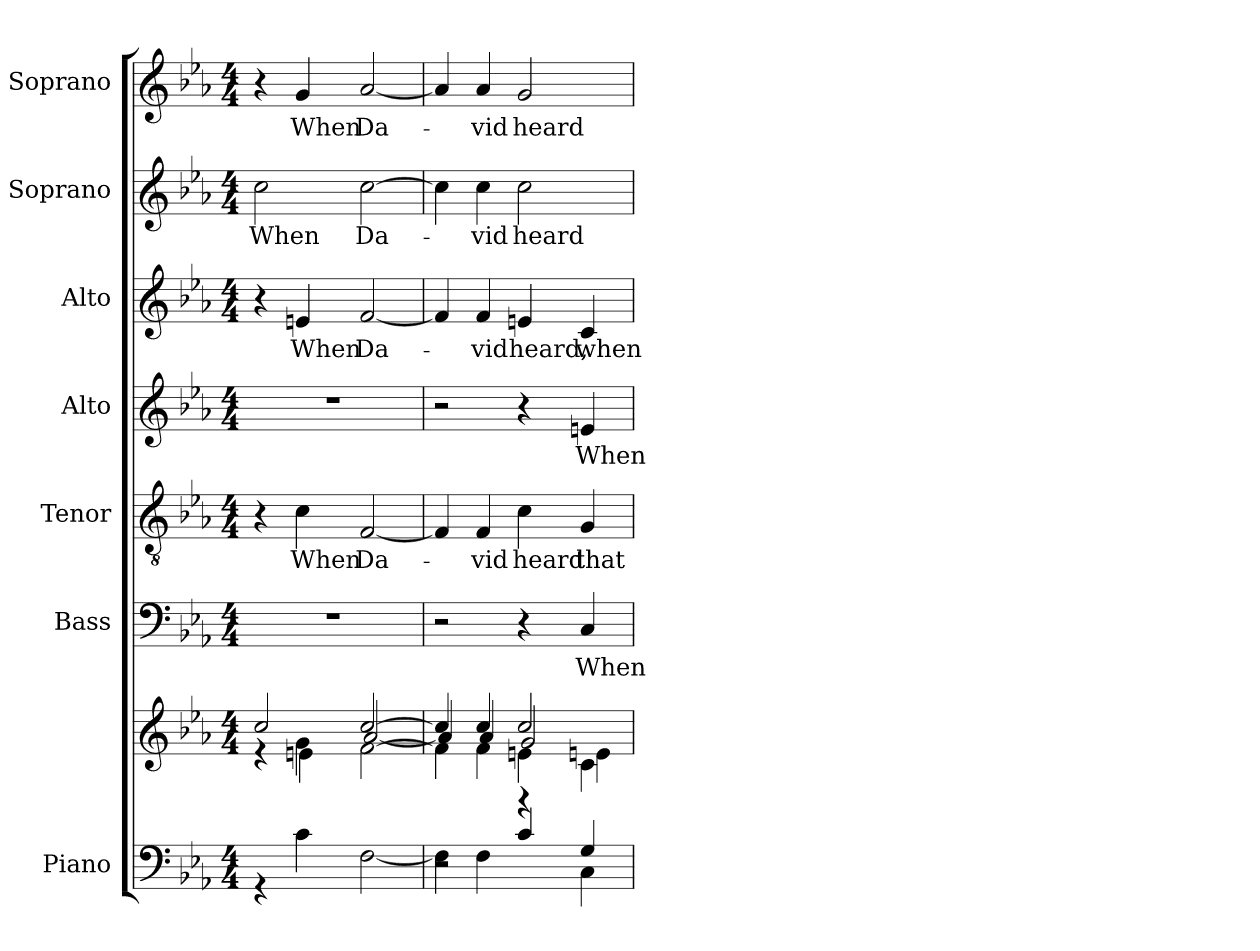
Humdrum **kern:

**kern	**kern	**kern	**text	**kern	**text	**kern	**text	**kern	**text	**kern	**text	**kern	**text
*part7	*part7	*part6	*part6	*part5	*part5	*part4	*part4	*part3	*part3	*part2	*part2	*part1	*part1
*staff8	*staff7	*staff6	*staff6	*staff5	*staff5	*staff4	*staff4	*staff3	*staff3	*staff2	*staff2	*staff1	*staff1
*I"Piano	*	*I"Bass	*	*I"Tenor	*	*I"Alto	*	*I"Alto	*	*I"Soprano	*	*I"Soprano	*
*	*	*I'B.	*	*I'T.	*	*	*	*I'A.	*	*	*	*I'S.	*
!!LO:PB:g=z
*clefF4	*clefG2	*clefF4	*	*clefGv2	*	*clefG2	*	*clefG2	*	*clefG2	*	*clefG2	*
*	*	*	*	*ITrd7c12	*	*	*	*	*	*	*	*	*
*k[b-e-a-]	*k[b-e-a-]	*k[b-e-a-]	*	*k[b-e-a-]	*	*k[b-e-a-]	*	*k[b-e-a-]	*	*k[b-e-a-]	*	*k[b-e-a-]	*
*E-:	*E-:	*E-:	*	*E-:	*	*E-:	*	*E-:	*	*E-:	*	*E-:	*
*M4/4	*M4/4	*M4/4	*	*M4/4	*	*M4/4	*	*M4/4	*	*M4/4	*	*M4/4	*
=1	=1	=1	=1	=1	=1	=1	=1	=1	=1	=1	=1	=1	=1
*^	*^	*	*	*	*	*	*	*	*	*	*	*	*
*	*	*	*^	*	*	*	*	*	*	*	*	*	*	*	*
!	!	!	!	!	!	!	!	!	!	!	!	!	!	!LO:LY:b:color=#000000	!	!
1ryy	4r	2cci/	4r	4ryy	1r	.	4r	.	1r	.	4r	.	2cci\	When	4r	.
!	!	!	!	!	!	!	!	!LO:LY:b:color=#000000	!	!	!	!	!	!	!	!
!	!	!	!	!	!	!	!	!	!	!	!	!LO:LY:b:color=#000000	!	!	!	!
!	!	!	!	!	!	!	!	!	!	!	!	!	!	!	!	!LO:LY:b:color=#000000
.	4ci\	.	4gi\	4eni\	.	.	4Ci\	When	.	.	4eni/	When	.	.	4gi/	When
!	!	!	!	!	!	!	!	!LO:LY:b:color=#000000	!	!	!	!	!	!	!	!
!	!	!	!	!	!	!	!	!	!	!	!	!LO:LY:b:color=#000000	!	!	!	!
!	!	!	!	!	!	!	!	!	!	!	!	!	!	!LO:LY:b:color=#000000	!	!
!	!	!	!	!	!	!	!	!	!	!	!	!	!	!	!	!LO:LY:b:color=#000000
.	[2Fi\	[2cci/	[2a-i/	[2fi\	.	.	[2FFi/	Da-	.	.	[2fi/	Da-	[2cci\	Da-	[2a-i/	Da-
=2	=2	=2	=2	=2	=2	=2	=2	=2	=2	=2	=2	=2	=2	=2	=2	=2
*	*^	*	*	*^	*	*	*	*	*	*	*	*	*	*	*	*
2r	4Fi\]	2r	4cci/]	4a-i/]	4fi\]	2.ryy	2r	.	4FFi/]	.	2r	.	4fi/]	.	4cci\]	.	4a-i/]	.
!	!	!	!	!	!	!	!	!	!	!LO:LY:b:color=#000000	!	!	!	!	!	!	!	!
!	!	!	!	!	!	!	!	!	!	!	!	!	!	!LO:LY:b:color=#000000	!	!	!	!
!	!	!	!	!	!	!	!	!	!	!	!	!	!	!	!	!LO:LY:b:color=#000000	!	!
!	!	!	!	!	!	!	!	!	!	!	!	!	!	!	!	!	!	!LO:LY:b:color=#000000
.	4Fi\	.	4cci/	4a-i/	4fi\	.	.	.	4FFi/	-vid	.	.	4fi/	-vid	4cci\	-vid	4a-i/	-vid
!	!	!	!	!	!	!	!	!	!	!LO:LY:b:color=#000000	!	!	!	!	!	!	!	!
!	!	!	!	!	!	!	!	!	!	!	!	!	!	!LO:LY:b:color=#000000	!	!	!	!
!	!	!	!	!	!	!	!	!	!	!	!	!	!	!	!	!LO:LY:b:color=#000000	!	!
!	!	!	!	!	!	!	!	!	!	!	!	!	!	!	!	!	!	!LO:LY:b:color=#000000
4r	4ci/	4ryy	2cci/	2gi/	4eni\	.	4r	.	4Ci\	heard	4r	.	4eni/	heard,	2cci\	heard	2gi/	heard
!	!	!	!	!	!	!	!	!LO:LY:b:color=#000000	!	!	!	!	!	!	!	!	!	!
!	!	!	!	!	!	!	!	!	!	!LO:LY:b:color=#000000	!	!	!	!	!	!	!	!
!	!	!	!	!	!	!	!	!	!	!	!	!LO:LY:b:color=#000000	!	!	!	!	!	!
!	!	!	!	!	!	!	!	!	!	!	!	!	!	!LO:LY:b:color=#000000	!	!	!	!
4ryy	4Gi/	4Ci\	.	.	4ci\	4eni\	4Ci/	When	4GGi/	that	4eni/	When	4ci/	when	.	.	.	.
*v	*v	*v	*	*	*	*	*	*	*	*	*	*	*	*	*	*	*	*
*	*v	*v	*v	*v	*	*	*	*	*	*	*	*	*	*	*	*
=	=	=	=	=	=	=	=	=	=	=	=	=	=
*-	*-	*-	*-	*-	*-	*-	*-	*-	*-	*-	*-	*-	*-
